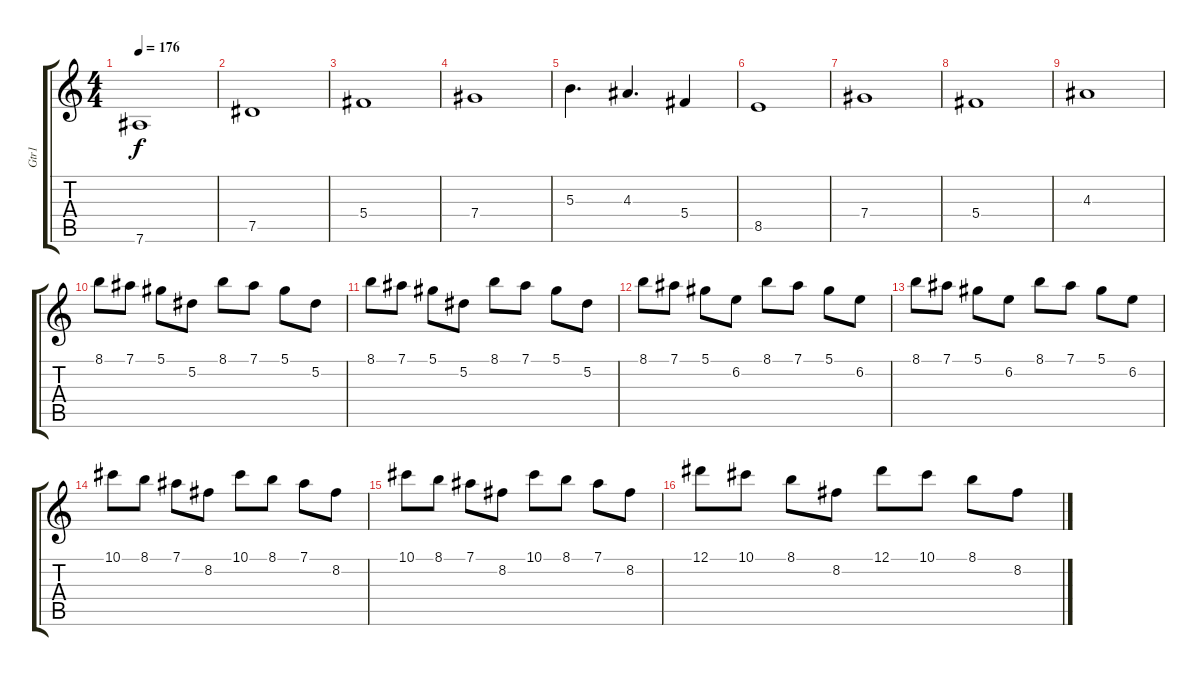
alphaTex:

\track ("Gtr1" "Gtr1") {instrument overdrivenguitar}
\staff {score tabs}
\tuning (Eb4 Bb3 Gb3 Db3 Ab2 Eb2) {hide}
\ts (4 4)
\tempo 176
\clef g2
\ks c
7.6.1{dy f} |
7.5.1 |
5.4.1 |
7.4.1 |
5.3.4{d} 4.3.4{d} 5.4.4 |
8.5.1 |
7.4.1 |
5.4.1 |
4.3.1 |
8.1.8{volume 16} 7.1.8 5.1.8 5.2.8 8.1.8 7.1.8 5.1.8 5.2.8 |
8.1.8 7.1.8 5.1.8 5.2.8 8.1.8 7.1.8 5.1.8 5.2.8 |
8.1.8 7.1.8 5.1.8 6.2.8 8.1.8 7.1.8 5.1.8 6.2.8 |
8.1.8 7.1.8 5.1.8 6.2.8 8.1.8 7.1.8 5.1.8 6.2.8 |
10.1.8 8.1.8 7.1.8 8.2.8 10.1.8 8.1.8 7.1.8 8.2.8 |
10.1.8 8.1.8 7.1.8 8.2.8 10.1.8 8.1.8 7.1.8 8.2.8 |
12.1.8 10.1.8 8.1.8 8.2.8 12.1.8 10.1.8 8.1.8 8.2.8
